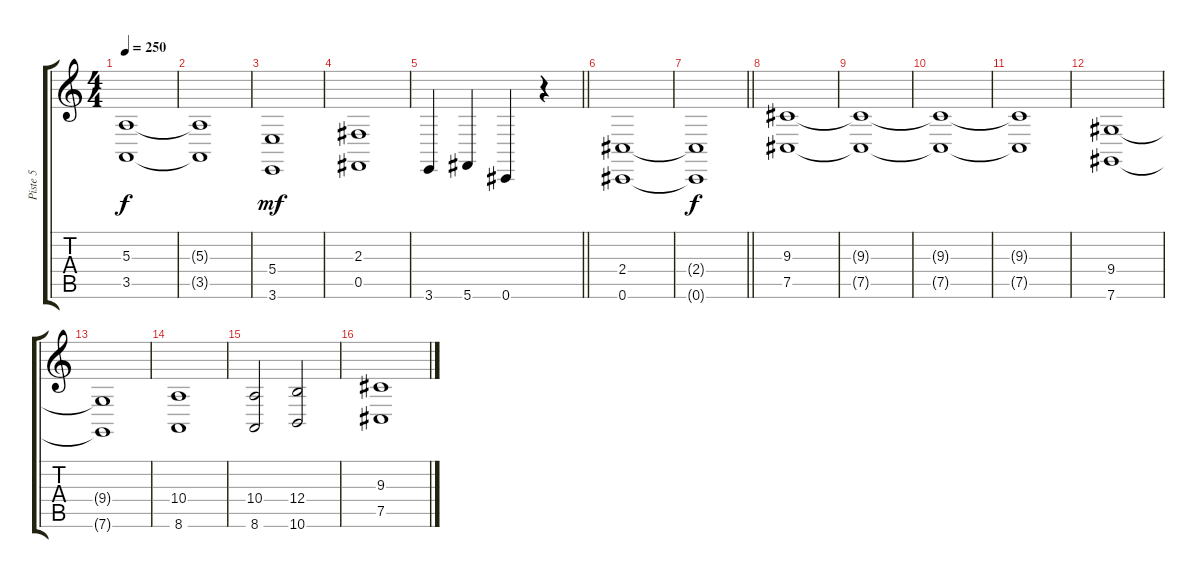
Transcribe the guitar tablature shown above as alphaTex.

\track ("Piste 5" "Piste 5") {instrument stringensemble1}
\staff {score tabs}
\tuning (Db4 Ab3 E3 B2 Gb2 Db2) {hide}
\ts (4 4)
\tempo 250
\clef g2
\ks c
(5.3{t} 3.5{t}).1{dy f} |
(5.3{t} 3.5{t}).1 |
(5.4 3.6).1{dy mf} |
(2.3 0.5).1 |
\barLineRight lightlight
3.6.4 5.6.4 0.6.4 r.4 |
(2.4 0.6).1 |
\barLineRight lightlight
(2.4{t} 0.6{t}).1{dy f} |
(9.3 7.5).1 |
(9.3{t} 7.5{t}).1 |
(9.3{t} 7.5{t}).1 |
(9.3{t} 7.5{t}).1 |
(9.4 7.6).1 |
(9.4{t} 7.6{t}).1 |
(10.4 8.6).1 |
(10.4 8.6).2 (12.4 10.6).2 |
(9.3 7.5).1
